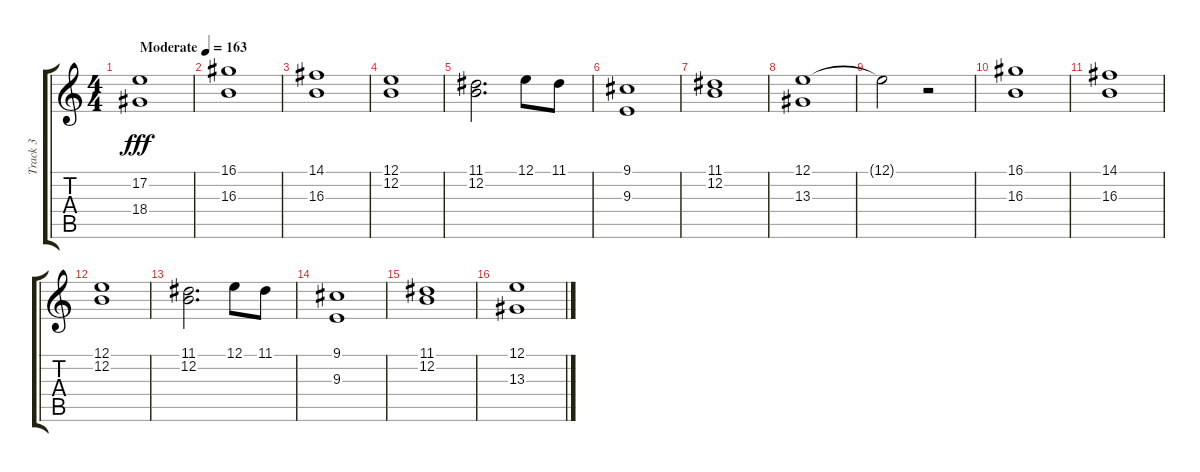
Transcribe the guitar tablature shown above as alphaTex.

\track ("Track 3" "Track 3") {instrument electricpiano1}
\staff {score tabs}
\tuning (E4 B3 G3 D3 A2 E2) {hide}
\ts (4 4)
\tempo (163 "Moderate")
\clef g2
\ks c
(17.2 18.4).1{dy fff instrument electricpiano1} |
(16.1 16.3).1 |
(14.1 16.3).1 |
(12.1 12.2).1 |
(11.1 12.2).2{d} 12.1.8 11.1.8 |
(9.1 9.3).1 |
(11.1 12.2).1 |
(12.1 13.3).1 |
12.1{t}.2 r.2 |
(16.1 16.3).1 |
(14.1 16.3).1 |
(12.1 12.2).1 |
(11.1 12.2).2{d} 12.1.8 11.1.8 |
(9.1 9.3).1 |
(11.1 12.2).1 |
(12.1 13.3).1
